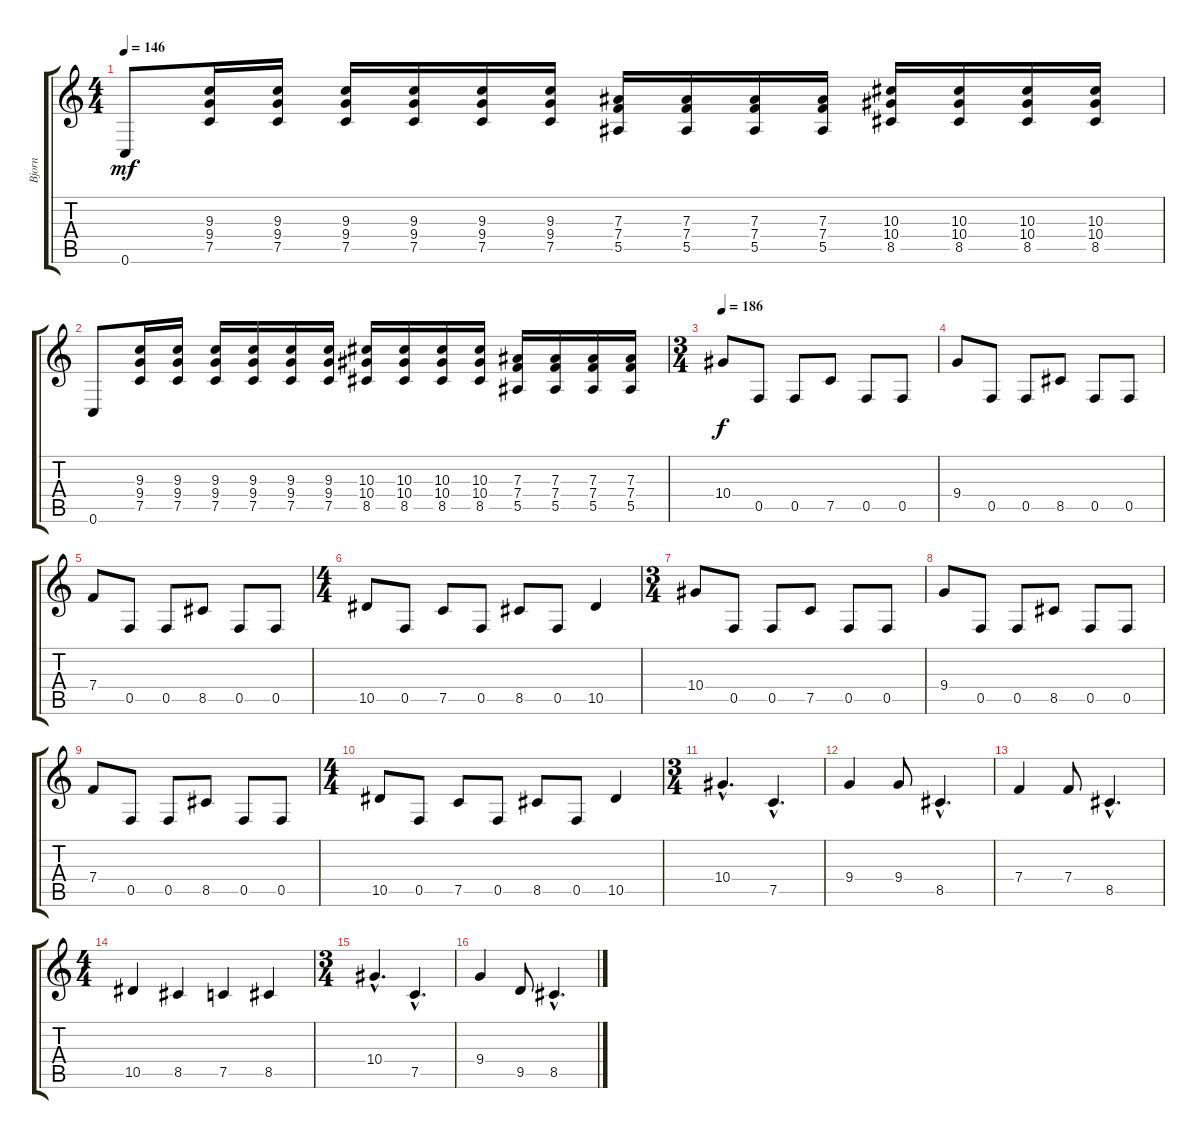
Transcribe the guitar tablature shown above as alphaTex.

\track ("Bjorn" "Bjorn") {instrument distortionguitar}
\staff {score tabs}
\tuning (C4 G3 Eb3 Bb2 F2 C2) {hide}
\ts (4 4)
\tempo 146
\clef g2
\ks c
0.6.8{dy mf} (9.3 9.4 7.5).16 (9.3 9.4 7.5).16 (9.3 9.4 7.5).16 (9.3 9.4 7.5).16 (9.3 9.4 7.5).16 (9.3 9.4 7.5).16 (7.3 7.4 5.5).16 (7.3 7.4 5.5).16 (7.3 7.4 5.5).16 (7.3 7.4 5.5).16 (10.3 10.4 8.5).16 (10.3 10.4 8.5).16 (10.3 10.4 8.5).16 (10.3 10.4 8.5).16 |
0.6.8 (9.3 9.4 7.5).16 (9.3 9.4 7.5).16 (9.3 9.4 7.5).16 (9.3 9.4 7.5).16 (9.3 9.4 7.5).16 (9.3 9.4 7.5).16 (10.3 10.4 8.5).16 (10.3 10.4 8.5).16 (10.3 10.4 8.5).16 (10.3 10.4 8.5).16 (7.3 7.4 5.5).16 (7.3 7.4 5.5).16 (7.3 7.4 5.5).16 (7.3 7.4 5.5).16 |
\ts (3 4)
\tempo 186
10.4.8{dy f} 0.5.8 0.5.8 7.5.8 0.5.8 0.5.8 |
9.4.8 0.5.8 0.5.8 8.5.8 0.5.8 0.5.8 |
7.4.8 0.5.8 0.5.8 8.5.8 0.5.8 0.5.8 |
\ts (4 4)
10.5.8 0.5.8 7.5.8 0.5.8 8.5.8 0.5.8 10.5.4 |
\ts (3 4)
10.4.8 0.5.8 0.5.8 7.5.8 0.5.8 0.5.8 |
9.4.8 0.5.8 0.5.8 8.5.8 0.5.8 0.5.8 |
7.4.8 0.5.8 0.5.8 8.5.8 0.5.8 0.5.8 |
\ts (4 4)
10.5.8 0.5.8 7.5.8 0.5.8 8.5.8 0.5.8 10.5.4 |
\ts (3 4)
10.4{hac}.4{d} 7.5{hac}.4{d} |
9.4.4 9.4.8 8.5{hac}.4{d} |
7.4.4 7.4.8 8.5{hac}.4{d} |
\ts (4 4)
10.5.4 8.5.4 7.5.4 8.5.4 |
\ts (3 4)
10.4{hac}.4{d} 7.5{hac}.4{d} |
9.4.4 9.5.8 8.5{hac}.4{d}
